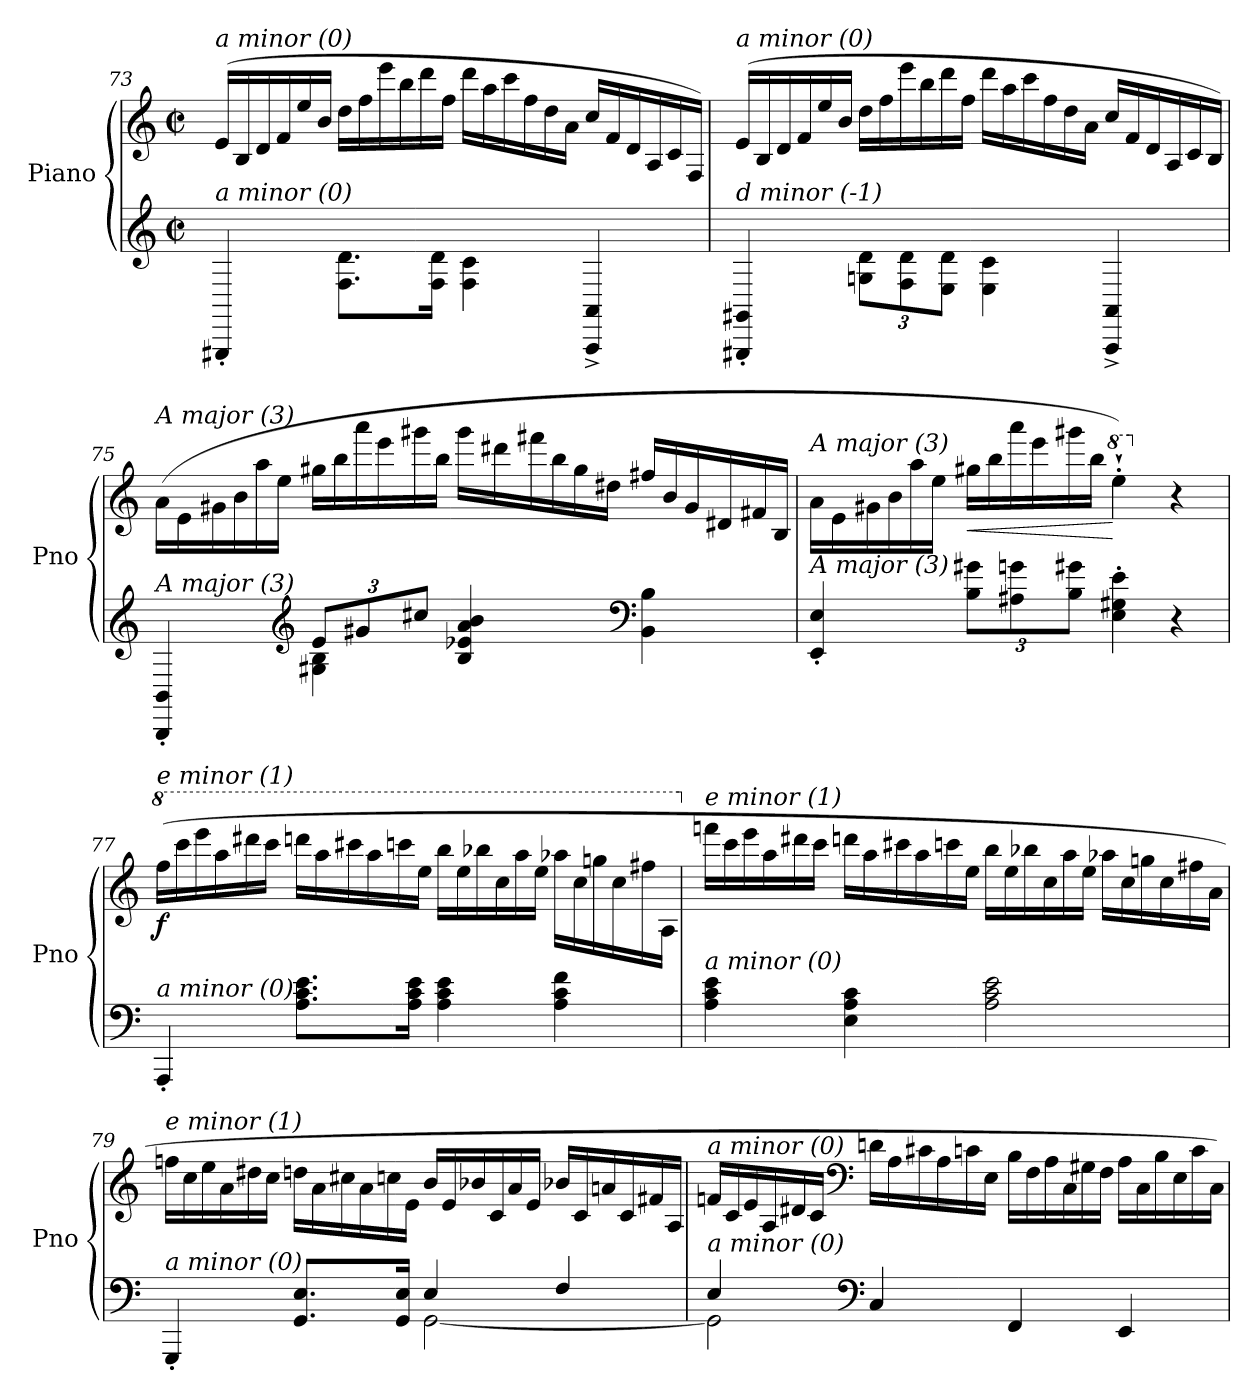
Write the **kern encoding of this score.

**kern	**kern	**dynam
*part1	*part1	*part1
*staff2	*staff1	*staff1/2
*I"Piano	*	*
*I'Pno	*	*
*clefG2	*clefG2	*
*k[]	*k[]	*
*M4/4	*M4/4	*
*met(c|)	*met(c|)	*
*	*Xtuplet	*
=73	=73	=73
!	!LO:TX:i:t=a minor (0)	!
!LO:TX:i:t=a minor (0)	!	!
4GGG#X'/	(24e/LL	.
.	24B/	.
.	24d/	.
.	24f/	.
.	24ee/	.
.	24b/JJ	.
!	!	!LO:DY:b=2
8.F\ 8.d\L	24dd\LL	other-dynamics
.	24ff\	.
.	24eee\	.
.	24bb\	.
.	24ddd\	.
16F\ 16d\Jk	.	.
.	24ff\JJ	.
4F\ 4c\	24ddd\LL	.
.	24aa\	.
.	24ccc\	.
.	24ff\	.
.	24dd\	.
.	24a\JJ	.
4AAA/^ 4AA/^	24cc/LL	.
.	24f/	.
.	24d/	.
.	24A/	.
.	24c/	.
.	24F/JJ)	.
!!LO:PB:g=z
=74	=74	=74
!	!LO:TX:i:t=a minor (0)	!
!LO:TX:i:t=d minor (-1)	!	!
4GGG#X/' 4GG#X/'	(24e/LL	.
.	24B/	.
.	24d/	.
.	24f/	.
.	24ee/	.
.	24b/JJ	.
*Xbrackettup	*	*
12Gn\ 12d\L	24dd\LL	.
.	24ff\	.
12F\ 12d\	24eee\	.
.	24bb\	.
12E\ 12d\J	24ddd\	.
.	24ff\JJ	.
4E\ 4c\	24ddd\LL	.
.	24aa\	.
.	24ccc\	.
.	24ff\	.
.	24dd\	.
.	24a\JJ	.
4AAA/^ 4AA/^	24cc/LL	.
.	24f/	.
.	24d/	.
.	24A/	.
.	24c/	.
.	24B/JJ)	.
!!LO:LB:g=z
=75	=75	=75
*^	*^	*
!	!	!LO:TX:i:t=A major (3)	!	!
!LO:TX:i:t=A major (3)	!	!	!	!
4BBB/' 4BB/'	4ryy	(24a\LL	4ryy	.
.	.	24e\	.	.
.	.	24g#X\	.	.
.	.	24b\	.	.
.	.	24aa\	.	.
.	.	24ee\JJ	.	.
*clefG2	*	*	*	*
12e/L	4G#X\ 4B\	24gg#X\LL	4ryy	.
.	.	24bb\	.	.
12g#X/	.	24aaa\	.	.
.	.	24eee\	.	.
12cc#X/J	.	24ggg#X\	.	.
.	.	24bb\JJ	.	.
4B/ 4e-Xi/ 4a/ 4b/	2ryy	24ggg#\LL	2ryy	.
.	.	24ddd#X\	.	.
.	.	24fff#X\	.	.
.	.	24bb\	.	.
.	.	24gg#\	.	.
.	.	24dd#X\JJ	.	.
*clefF4	*	*	*	*
4BB\ 4B\	.	24ff#X/LL	.	.
.	.	24b/	.	.
.	.	24g#/	.	.
.	.	24d#X/	.	.
.	.	24f#X/	.	.
.	.	24B/JJ	.	.
*v	*v	*	*	*
*	*v	*v	*
=76	=76	=76
!	!LO:TX:i:t=A major (3)	!
!LO:TX:i:t=A major (3)	!	!
4EE/' 4E/'	24a\LL	.
.	24e\	.
.	24g#X\	.
.	24b\	.
.	24aa\	.
.	24ee\JJ	.
!	!	!LO:HP:b
12B\ 12g#X\L	24gg#X\LL	<
.	24bb\	.
12A#X\ 12gni\	24aaa\	.
.	24eee\	.
12B\ 12g#\J	24ggg#X\	.
.	24bb\JJ	.
*	*8va	*
4E\' 4G#X\' 4e\'	4eee`'\)	[
*	*X8va	*
4r	4r	.
!!LO:LB:g=z
=77	=77	=77
*	*8va	*
!	!LO:TX:i:t=e minor (1)	!
!LO:TX:i:t=a minor (0)	!	!
!	!	!LO:DY:b
4AAA'/	(24fff\LL	f
.	24cccc\	.
.	24eeee\	.
.	24aaa\	.
.	24dddd#X\	.
.	24cccc\JJ	.
8.A\ 8.c\ 8.e\L	24ddddn\LL	.
.	24aaa\	.
.	24cccc#X\	.
.	24aaa\	.
.	24ccccn\	.
16A\ 16c\ 16e\Jk	.	.
.	24eee\JJ	.
4A\ 4c\ 4e\	24bbb\LL	.
.	24eee\	.
.	24bbb-X\	.
.	24ccc\	.
.	24aaa\	.
.	24eee\JJ	.
4A\ 4c\ 4f\	24aaa-Xi\LL	.
.	24ccc\	.
.	24gggn\	.
.	24ccc\	.
.	24fff#X\	.
.	24a\JJ	.
!!LO:LB:g=z
=78	=78	=78
*	*X8va	*
!	!LO:TX:i:t=e minor (1)	!
!LO:TX:i:t=a minor (0)	!	!
4A\ 4c\ 4e\	24fffn\LL	.
.	24ccc\	.
.	24eee\	.
.	24aa\	.
.	24ddd#X\	.
.	24ccc\JJ	.
4E\ 4A\ 4c\	24dddn\LL	.
.	24aa\	.
.	24ccc#X\	.
.	24aa\	.
.	24cccn\	.
.	24ee\JJ	.
2A\ 2c\ 2e\	24bb\LL	.
.	24ee\	.
.	24bb-X\	.
.	24cc\	.
.	24aa\	.
.	24ee\JJ	.
.	24aa-Xi\LL	.
.	24cc\	.
.	24ggn\	.
.	24cc\	.
.	24ff#X\	.
.	24a\JJ	.
!!LO:LB:g=z
=79	=79	=79
*^	*^	*
!	!	!LO:TX:i:t=e minor (1)	!	!
!LO:TX:i:t=a minor (0)	!	!	!	!
4GGG'/	2ryy	24ffn\LL	2ryy	.
.	.	24cc\	.	.
.	.	24ee\	.	.
.	.	24a\	.	.
.	.	24dd#X\	.	.
.	.	24cc\JJ	.	.
8.GG/ 8.E/L	.	24ddn\LL	.	.
.	.	24a\	.	.
.	.	24cc#X\	.	.
.	.	24a\	.	.
.	.	24ccn\	.	.
16GG/ 16E/Jk	.	.	.	.
.	.	24e\JJ	.	.
4E/	[2GG\	24b/LL	2ryy	.
.	.	24e/	.	.
.	.	24b-X/	.	.
.	.	24c/	.	.
.	.	24a/	.	.
.	.	24e/JJ	.	.
4F/	.	24b-Xi/LL	.	.
.	.	24c/	.	.
.	.	24an/	.	.
.	.	24c/	.	.
.	.	24f#X/	.	.
.	.	24A/JJ	.	.
=80	=80	=80	=80	=80
!	!	!LO:TX:i:t=a minor (0)	!	!
!LO:TX:i:t=a minor (0)	!	!	!	!
4E/	2GG\]	24fn/LL	2ryy	.
.	.	24c/	.	.
.	.	24e/	.	.
.	.	24A/	.	.
.	.	24d#X/	.	.
.	.	24c/JJ	.	.
*clefF4	*	*clefF4	*	*
4C/	.	24dn\LL	.	.
.	.	24A\	.	.
.	.	24c#X\	.	.
.	.	24A\	.	.
.	.	24cn\	.	.
.	.	24E\JJ	.	.
4FF/	2ryy	24B\LL	2ryy	.
.	.	24F\	.	.
.	.	24A\	.	.
.	.	24C\	.	.
.	.	24G#X\	.	.
.	.	24F\JJ	.	.
4EE/	.	24A\LL	.	.
.	.	24C\	.	.
.	.	24B\	.	.
.	.	24E\	.	.
.	.	24c\	.	.
.	.	24C\JJ)	.	.
*v	*v	*	*	*
*	*v	*v	*
=	=	=
*-	*-	*-
